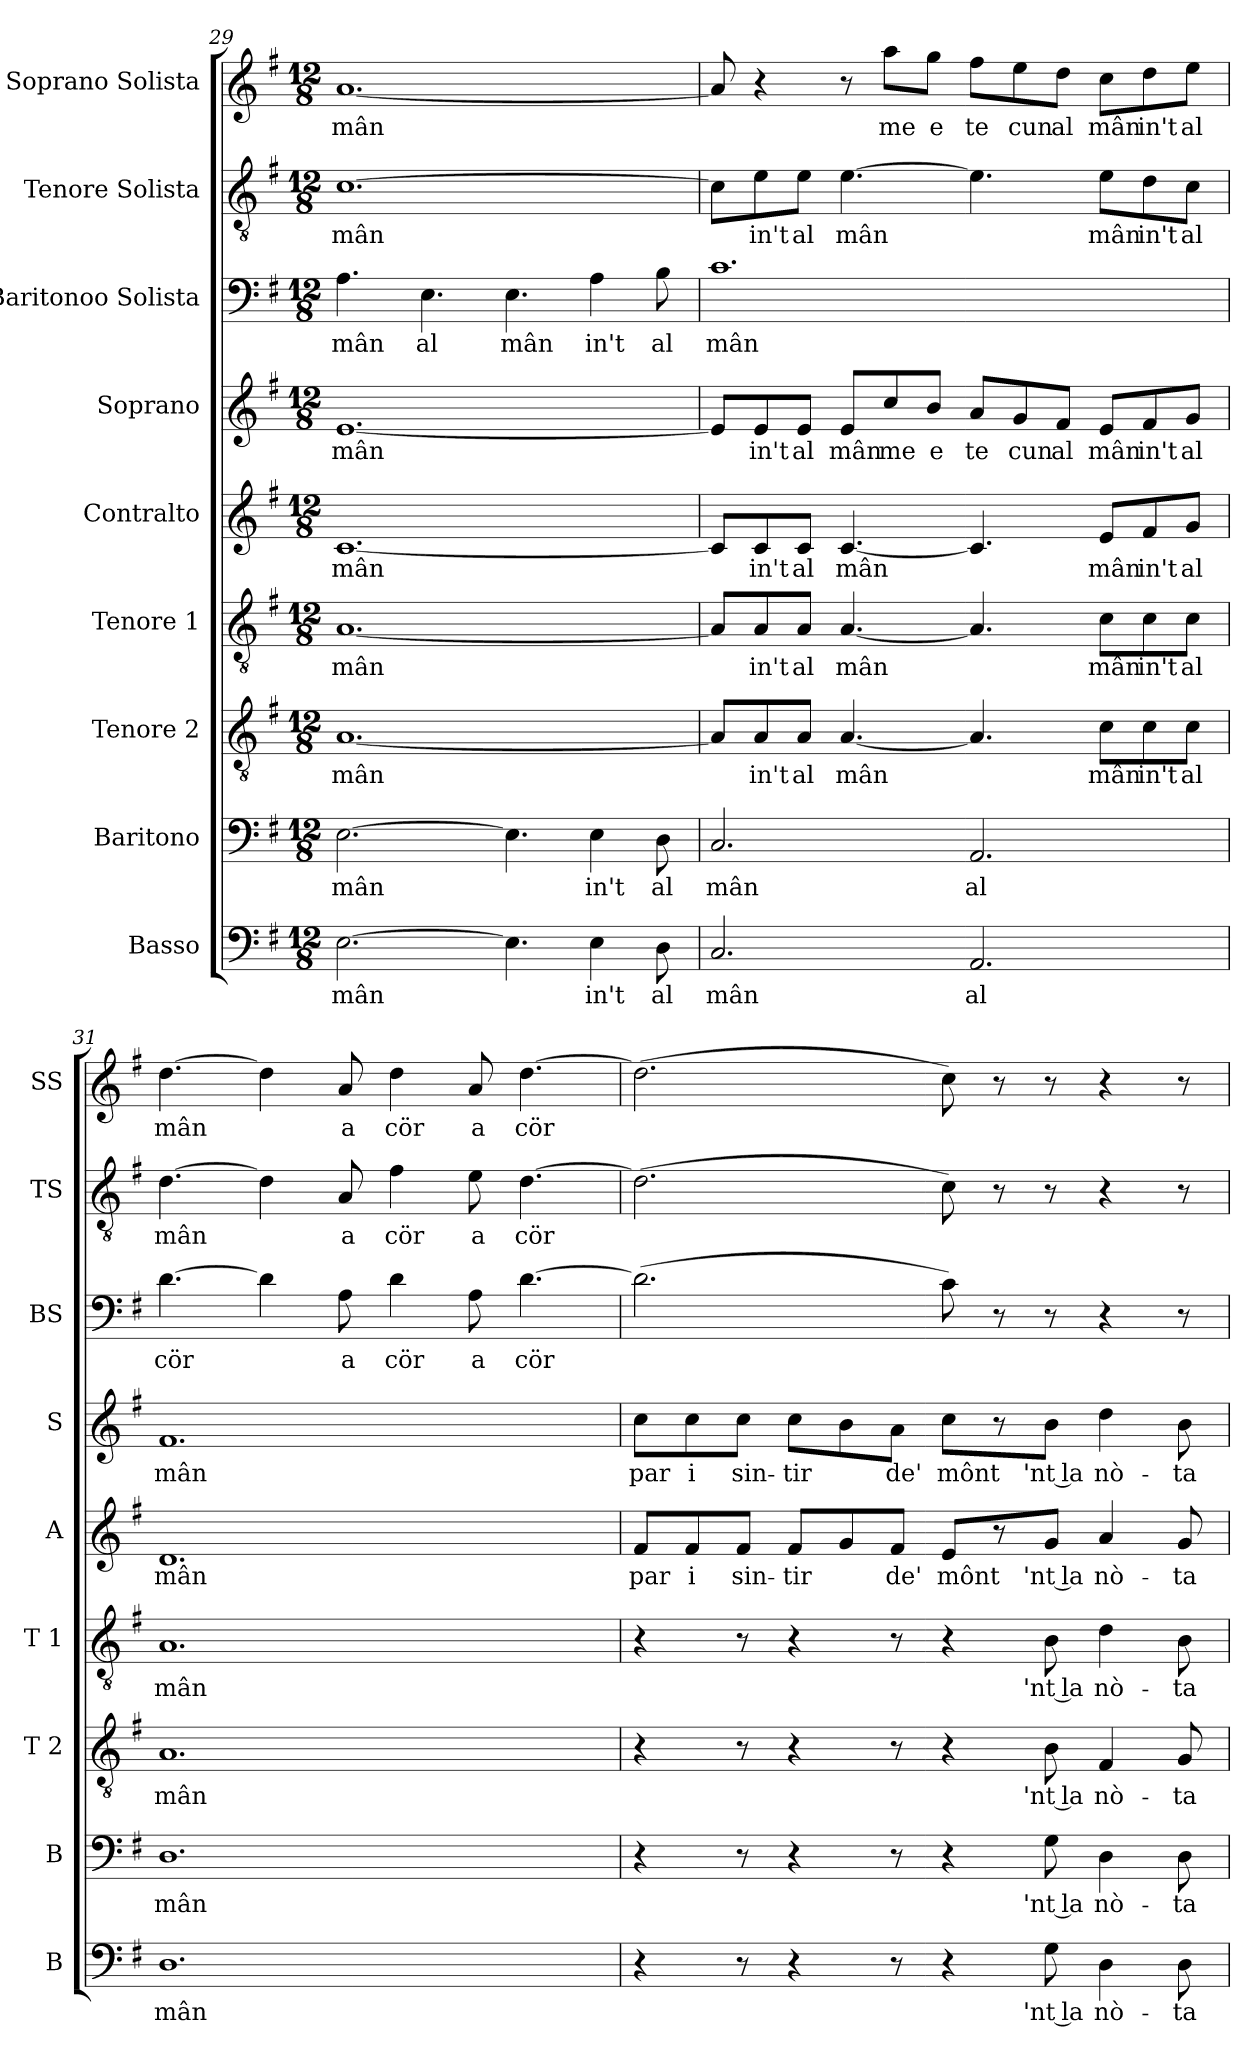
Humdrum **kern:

**kern	**text	**kern	**text	**kern	**text	**kern	**text	**kern	**text	**kern	**text	**kern	**text	**kern	**text	**kern	**text
*part9	*part9	*part8	*part8	*part7	*part7	*part6	*part6	*part5	*part5	*part4	*part4	*part3	*part3	*part2	*part2	*part1	*part1
*staff9	*staff9	*staff8	*staff8	*staff7	*staff7	*staff6	*staff6	*staff5	*staff5	*staff4	*staff4	*staff3	*staff3	*staff2	*staff2	*staff1	*staff1
*I"Basso	*	*I"Baritono	*	*I"Tenore 2	*	*I"Tenore 1	*	*I"Contralto	*	*I"Soprano	*	*I"Baritonoo Solista	*	*I"Tenore Solista	*	*I"Soprano Solista	*
*I'B	*	*I'B	*	*I'T 2	*	*I'T 1	*	*I'A	*	*I'S	*	*I'BS	*	*I'TS	*	*I'SS	*
*clefF4	*	*clefF4	*	*clefGv2	*	*clefGv2	*	*clefG2	*	*clefG2	*	*clefF4	*	*clefGv2	*	*clefG2	*
*k[f#]	*	*k[f#]	*	*k[f#]	*	*k[f#]	*	*k[f#]	*	*k[f#]	*	*k[f#]	*	*k[f#]	*	*k[f#]	*
*G:	*	*G:	*	*G:	*	*G:	*	*G:	*	*G:	*	*G:	*	*G:	*	*G:	*
*M12/8	*	*M12/8	*	*M12/8	*	*M12/8	*	*M12/8	*	*M12/8	*	*M12/8	*	*M12/8	*	*M12/8	*
=29	=29	=29	=29	=29	=29	=29	=29	=29	=29	=29	=29	=29	=29	=29	=29	=29	=29
!	!LO:LY:b	!	!LO:LY:b	!	!LO:LY:b	!	!LO:LY:b	!	!LO:LY:b	!	!LO:LY:b	!	!LO:LY:b	!	!LO:LY:b	!	!LO:LY:b
[2.E\	mân	[2.E\	mân	[1.A	mân	[1.A	mân	[1.c	mân	[1.e	mân	4.A\	mân	[1.c	mân	[1.a	mân
!	!	!	!	!	!	!	!	!	!	!	!	!	!LO:LY:b	!	!	!	!
.	.	.	.	.	.	.	.	.	.	.	.	4.E\	al	.	.	.	.
!	!	!	!	!	!	!	!	!	!	!	!	!	!LO:LY:b	!	!	!	!
4.E\]	.	4.E\]	.	.	.	.	.	.	.	.	.	4.E\	mân	.	.	.	.
!	!LO:LY:b	!	!LO:LY:b	!	!	!	!	!	!	!	!	!	!LO:LY:b	!	!	!	!
4E\	in't	4E\	in't	.	.	.	.	.	.	.	.	4A\	in't	.	.	.	.
!	!LO:LY:b	!	!LO:LY:b	!	!	!	!	!	!	!	!	!	!LO:LY:b	!	!	!	!
8D\	al	8D\	al	.	.	.	.	.	.	.	.	8B\	al	.	.	.	.
!!LO:PB:g=z
=30	=30	=30	=30	=30	=30	=30	=30	=30	=30	=30	=30	=30	=30	=30	=30	=30	=30
!	!LO:LY:b	!	!LO:LY:b	!	!	!	!	!	!	!	!	!	!LO:LY:b	!	!	!	!
2.C/	mân	2.C/	mân	8A/L]	.	8A/L]	.	8c/L]	.	8e/L]	.	1.c	mân	8c\L]	.	8a/]	.
!	!	!	!	!	!LO:LY:b	!	!LO:LY:b	!	!LO:LY:b	!	!LO:LY:b	!	!	!	!LO:LY:b	!	!
.	.	.	.	8A/	in't	8A/	in't	8c/	in't	8e/	in't	.	.	8e\	in't	4r	.
!	!	!	!	!	!LO:LY:b	!	!LO:LY:b	!	!LO:LY:b	!	!LO:LY:b	!	!	!	!LO:LY:b	!	!
.	.	.	.	8A/J	al	8A/J	al	8c/J	al	8e/J	al	.	.	8e\J	al	.	.
!	!	!	!	!	!LO:LY:b	!	!LO:LY:b	!	!LO:LY:b	!	!LO:LY:b	!	!	!	!LO:LY:b	!	!
.	.	.	.	[4.A/	mân	[4.A/	mân	[4.c/	mân	8e/L	mân	.	.	[4.e\	mân	8r	.
!	!	!	!	!	!	!	!	!	!	!	!LO:LY:b	!	!	!	!	!	!LO:LY:b
.	.	.	.	.	.	.	.	.	.	8cc/	me	.	.	.	.	8aa\L	me
!	!	!	!	!	!	!	!	!	!	!	!LO:LY:b	!	!	!	!	!	!LO:LY:b
.	.	.	.	.	.	.	.	.	.	8b/J	e	.	.	.	.	8gg\J	e
!	!LO:LY:b	!	!LO:LY:b	!	!	!	!	!	!	!	!LO:LY:b	!	!	!	!	!	!LO:LY:b
2.AA/	al	2.AA/	al	4.A/]	.	4.A/]	.	4.c/]	.	8a/L	te	.	.	4.e\]	.	8ff#\L	te
!	!	!	!	!	!	!	!	!	!	!	!LO:LY:b	!	!	!	!	!	!LO:LY:b
.	.	.	.	.	.	.	.	.	.	8g/	cun	.	.	.	.	8ee\	cun
!	!	!	!	!	!	!	!	!	!	!	!LO:LY:b	!	!	!	!	!	!LO:LY:b
.	.	.	.	.	.	.	.	.	.	8f#/J	al	.	.	.	.	8dd\J	al
!	!	!	!	!	!LO:LY:b	!	!LO:LY:b	!	!LO:LY:b	!	!LO:LY:b	!	!	!	!LO:LY:b	!	!LO:LY:b
.	.	.	.	8c\L	mân	8c\L	mân	8e/L	mân	8e/L	mân	.	.	8e\L	mân	8cc\L	mân
!	!	!	!	!	!LO:LY:b	!	!LO:LY:b	!	!LO:LY:b	!	!LO:LY:b	!	!	!	!LO:LY:b	!	!LO:LY:b
.	.	.	.	8c\	in't	8c\	in't	8f#/	in't	8f#/	in't	.	.	8d\	in't	8dd\	in't
!	!	!	!	!	!LO:LY:b	!	!LO:LY:b	!	!LO:LY:b	!	!LO:LY:b	!	!	!	!LO:LY:b	!	!LO:LY:b
.	.	.	.	8c\J	al	8c\J	al	8g/J	al	8g/J	al	.	.	8c\J	al	8ee\J	al
=31	=31	=31	=31	=31	=31	=31	=31	=31	=31	=31	=31	=31	=31	=31	=31	=31	=31
!	!LO:LY:b	!	!LO:LY:b	!	!LO:LY:b	!	!LO:LY:b	!	!LO:LY:b	!	!LO:LY:b	!	!LO:LY:b	!	!LO:LY:b	!	!LO:LY:b
1.D	mân	1.D	mân	1.A	mân	1.A	mân	1.d	mân	1.f#	mân	[4.d\	cör	[4.d\	mân	[4.dd\	mân
.	.	.	.	.	.	.	.	.	.	.	.	4d\]	.	4d\]	.	4dd\]	.
!	!	!	!	!	!	!	!	!	!	!	!	!	!LO:LY:b	!	!LO:LY:b	!	!LO:LY:b
.	.	.	.	.	.	.	.	.	.	.	.	8A\	a	8A/	a	8a/	a
!	!	!	!	!	!	!	!	!	!	!	!	!	!LO:LY:b	!	!LO:LY:b	!	!LO:LY:b
.	.	.	.	.	.	.	.	.	.	.	.	4d\	cör	4f#\	cör	4dd\	cör
!	!	!	!	!	!	!	!	!	!	!	!	!	!LO:LY:b	!	!LO:LY:b	!	!LO:LY:b
.	.	.	.	.	.	.	.	.	.	.	.	8A\	a	8e\	a	8a/	a
!	!	!	!	!	!	!	!	!	!	!	!	!	!LO:LY:b	!	!LO:LY:b	!	!LO:LY:b
.	.	.	.	.	.	.	.	.	.	.	.	[4.d\	cör	[4.d\	cör	[4.dd\	cör
!!LO:PB:g=z
=32	=32	=32	=32	=32	=32	=32	=32	=32	=32	=32	=32	=32	=32	=32	=32	=32	=32
!	!	!	!	!	!	!	!	!	!LO:LY:b	!	!LO:LY:b	!	!	!	!	!	!
4r	.	4r	.	4r	.	4r	.	8f#/L	par	8cc\L	par	(>2.d\]	.	(>2.d\]	.	(>2.dd\]	.
!	!	!	!	!	!	!	!	!	!LO:LY:b	!	!LO:LY:b	!	!	!	!	!	!
.	.	.	.	.	.	.	.	8f#/	i	8cc\	i	.	.	.	.	.	.
!	!	!	!	!	!	!	!	!	!LO:LY:b	!	!LO:LY:b	!	!	!	!	!	!
8r	.	8r	.	8r	.	8r	.	8f#/J	sin-	8cc\J	sin-	.	.	.	.	.	.
!	!	!	!	!	!	!	!	!	!LO:LY:b	!	!LO:LY:b	!	!	!	!	!	!
4r	.	4r	.	4r	.	4r	.	8f#/L	-tir	8cc\L	-tir	.	.	.	.	.	.
.	.	.	.	.	.	.	.	8g/	.	8b\	.	.	.	.	.	.	.
!	!	!	!	!	!	!	!	!	!LO:LY:b	!	!LO:LY:b	!	!	!	!	!	!
8r	.	8r	.	8r	.	8r	.	8f#/J	de'	8a\J	de'	.	.	.	.	.	.
!	!	!	!	!	!	!	!	!	!LO:LY:b	!	!LO:LY:b	!	!	!	!	!	!
4r	.	4r	.	4r	.	4r	.	8e/L	mônt	8cc\L	mônt	8c\)	.	8c\)	.	8cc\)	.
.	.	.	.	.	.	.	.	8r	.	8r	.	8r	.	8r	.	8r	.
!	!LO:LY:b	!	!LO:LY:b	!	!LO:LY:b	!	!LO:LY:b	!	!LO:LY:b	!	!LO:LY:b	!	!	!	!	!	!
8G\	'nt la	8G\	'nt la	8B\	'nt la	8B\	'nt la	8g/J	'nt la	8b\J	'nt la	8r	.	8r	.	8r	.
!	!LO:LY:b	!	!LO:LY:b	!	!LO:LY:b	!	!LO:LY:b	!	!LO:LY:b	!	!LO:LY:b	!	!	!	!	!	!
4D\	nò-	4D\	nò-	4F#/	nò-	4d\	nò-	4a/	nò-	4dd\	nò-	4r	.	4r	.	4r	.
!	!LO:LY:b	!	!LO:LY:b	!	!LO:LY:b	!	!LO:LY:b	!	!LO:LY:b	!	!LO:LY:b	!	!	!	!	!	!
8D\	-ta	8D\	-ta	8G/	-ta	8B\	-ta	8g/	-ta	8b\	-ta	8r	.	8r	.	8r	.
=	=	=	=	=	=	=	=	=	=	=	=	=	=	=	=	=	=
*-	*-	*-	*-	*-	*-	*-	*-	*-	*-	*-	*-	*-	*-	*-	*-	*-	*-
